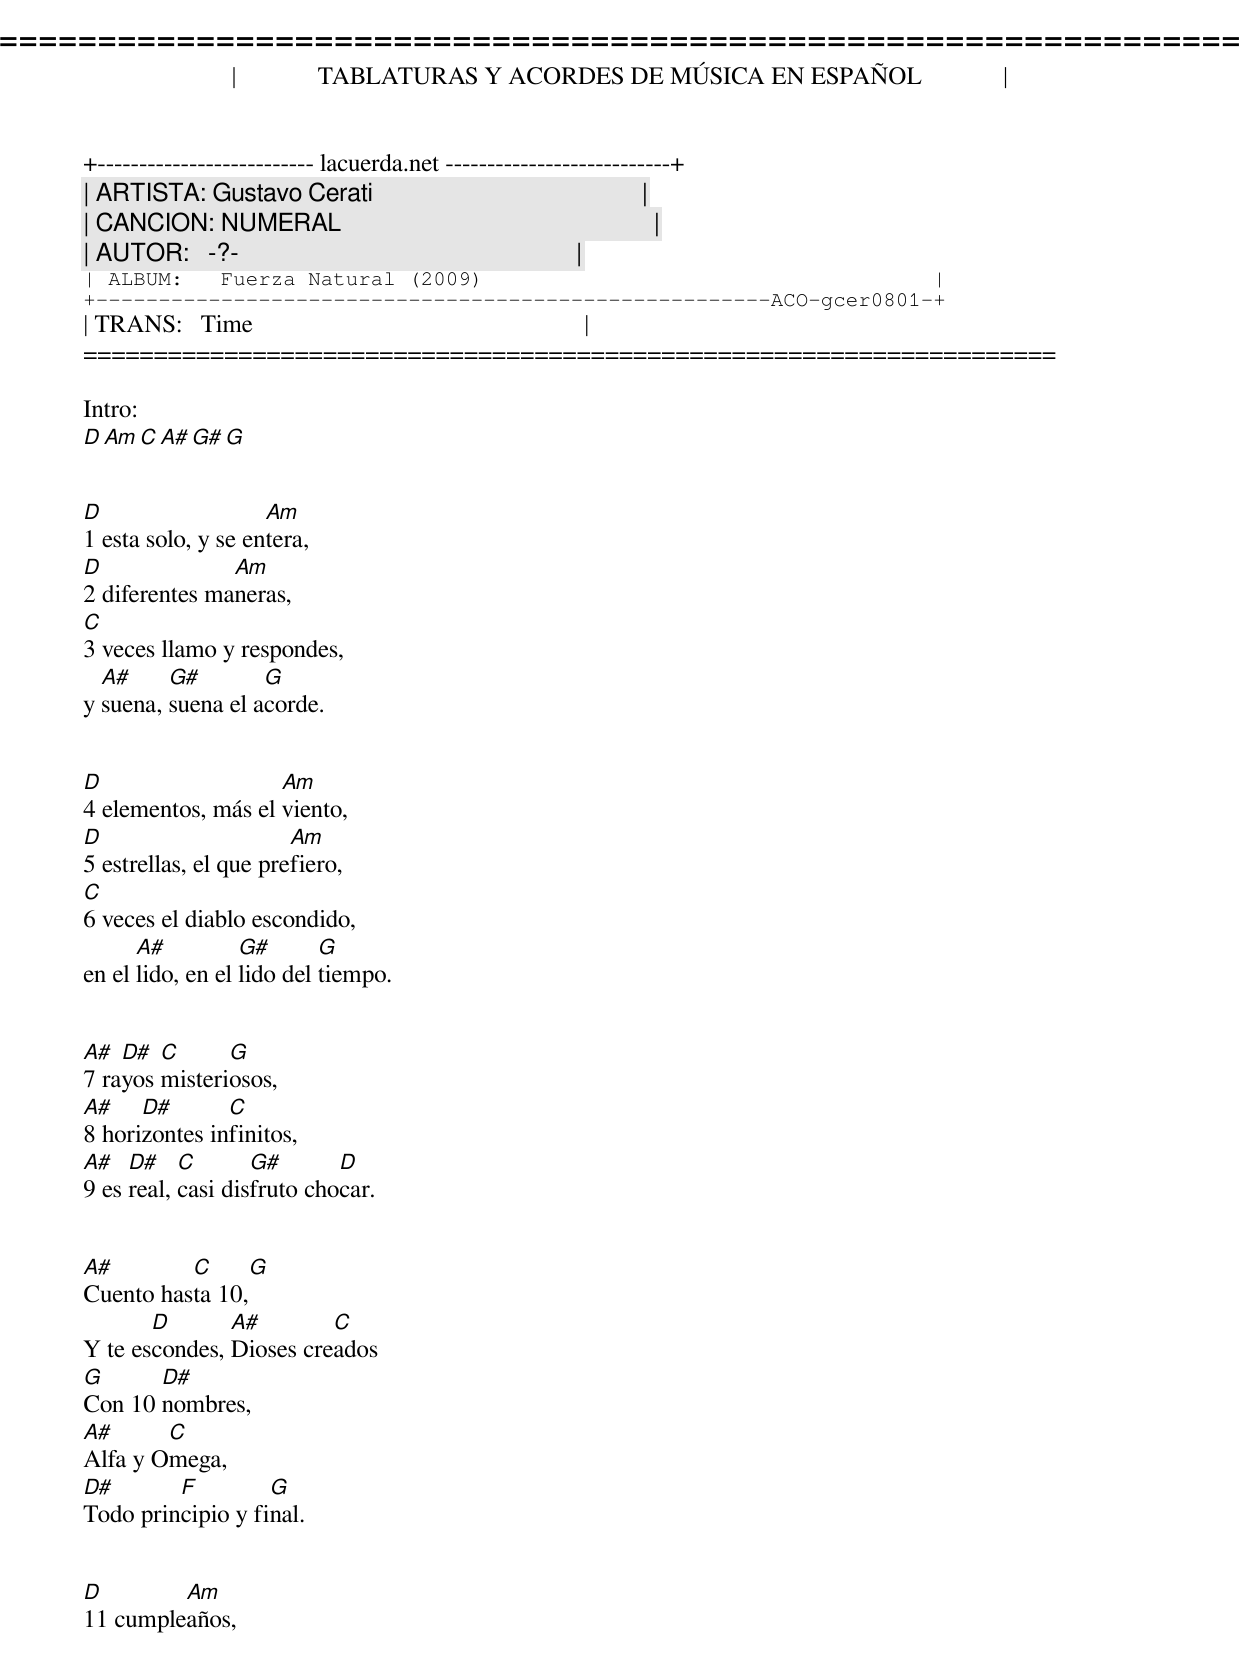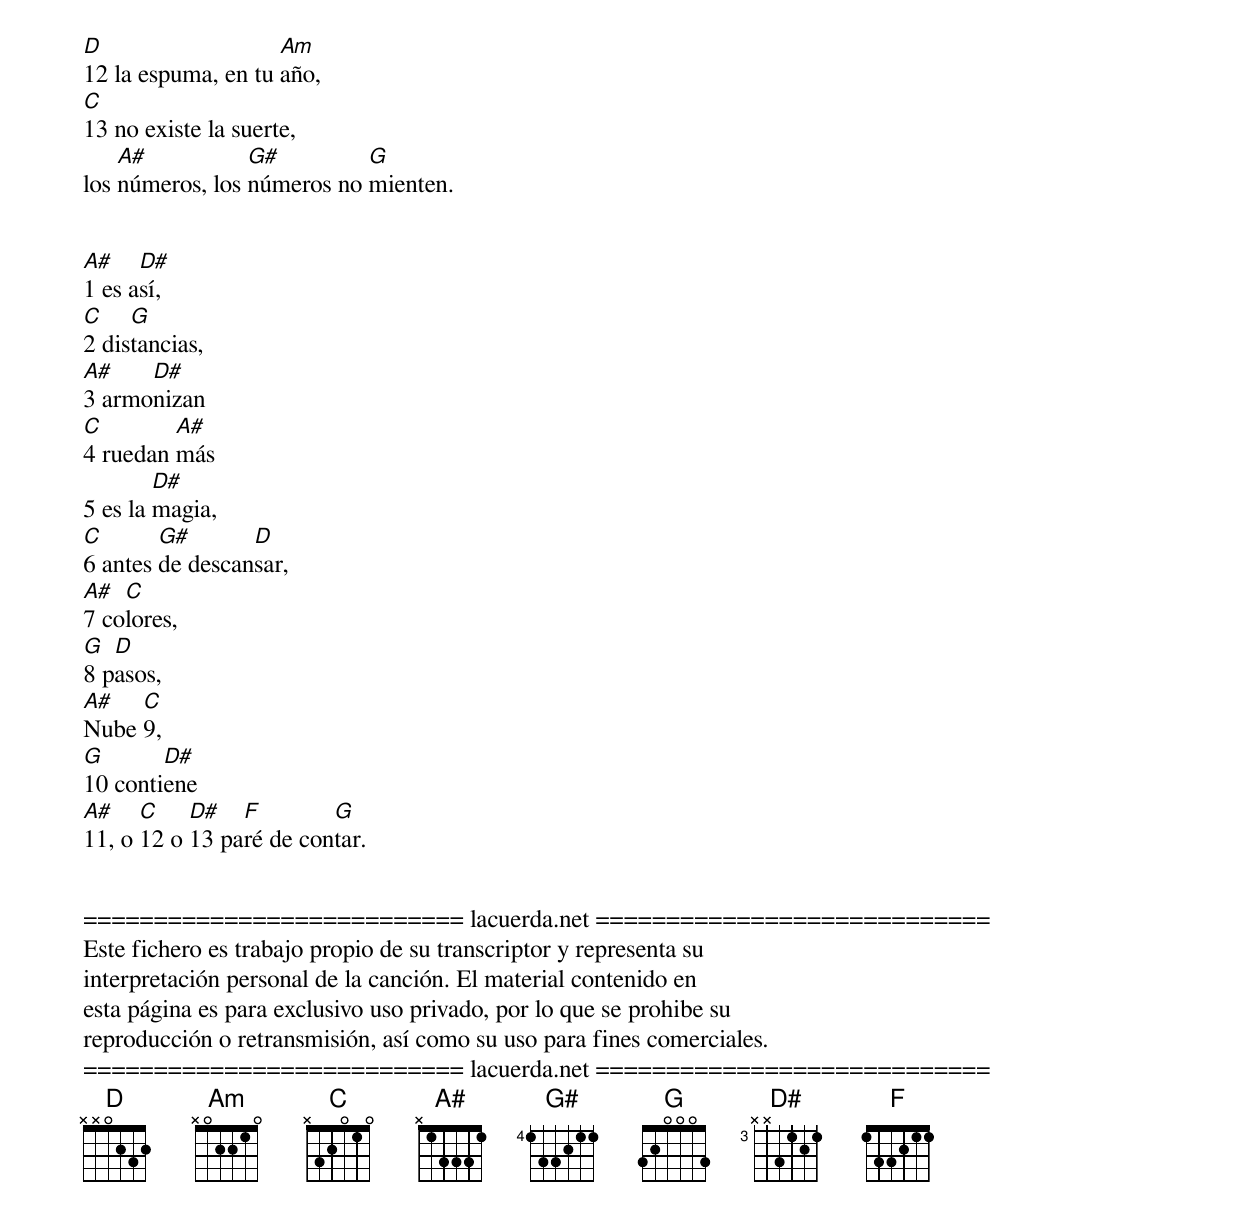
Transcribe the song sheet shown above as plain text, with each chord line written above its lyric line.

=====================================================================
|             TABLATURAS Y ACORDES DE MÚSICA EN ESPAÑOL             |
+-------------------------- lacuerda.net ---------------------------+
| ARTISTA: Gustavo Cerati                                           |
| CANCION: NUMERAL                                                  |
| AUTOR:   -?-                                                      |
| ALBUM:   Fuerza Natural (2009)                                    |
+------------------------------------------------------ACO-gcer0801-+
| TRANS:   Time                                                     |
=====================================================================

Intro:
D  Am  C  A#  G#  G


D                   Am
1 esta solo, y se entera,
D              Am
2 diferentes maneras,
C
3 veces llamo y respondes,
  A#     G#        G
y suena, suena el acorde.


D                   Am
4 elementos, más el viento,
D                      Am
5 estrellas, el que prefiero,
C
6 veces el diablo escondido,
      A#          G#       G
en el lido, en el lido del tiempo.


A#  D#  C      G
7 rayos misteriosos,
A#    D#       C
8 horizontes infinitos,
A#   D#    C       G#       D
9 es real, casi disfruto chocar.


A#        C      G
Cuento hasta 10,
       D       A#        C
Y te escondes, Dioses creados
G      D#
Con 10 nombres,
A#      C
Alfa y Omega,
D#       F         G
Todo principio y final.


D        Am
11 cumpleaños,
D                   Am
12 la espuma, en tu año,
C
13 no existe la suerte,
    A#           G#         G
los números, los números no mienten.


A#    D#
1 es así,
C    G
2 distancias,
A#    D#
3 armonizan
C        A#
4 ruedan más
        D#
5 es la magia,
C       G#       D
6 antes de descansar,
A#  C
7 colores,
G  D
8 pasos,
A#   C
Nube 9,
G       D#
10 contiene
A#    C    D#   F        G
11, o 12 o 13 paré de contar.


=========================== lacuerda.net ============================
Este fichero es trabajo propio de su transcriptor y representa su
interpretación personal de la canción. El material contenido en
esta página es para exclusivo uso privado, por lo que se prohibe su
reproducción o retransmisión, así como su uso para fines comerciales.
=========================== lacuerda.net ============================
